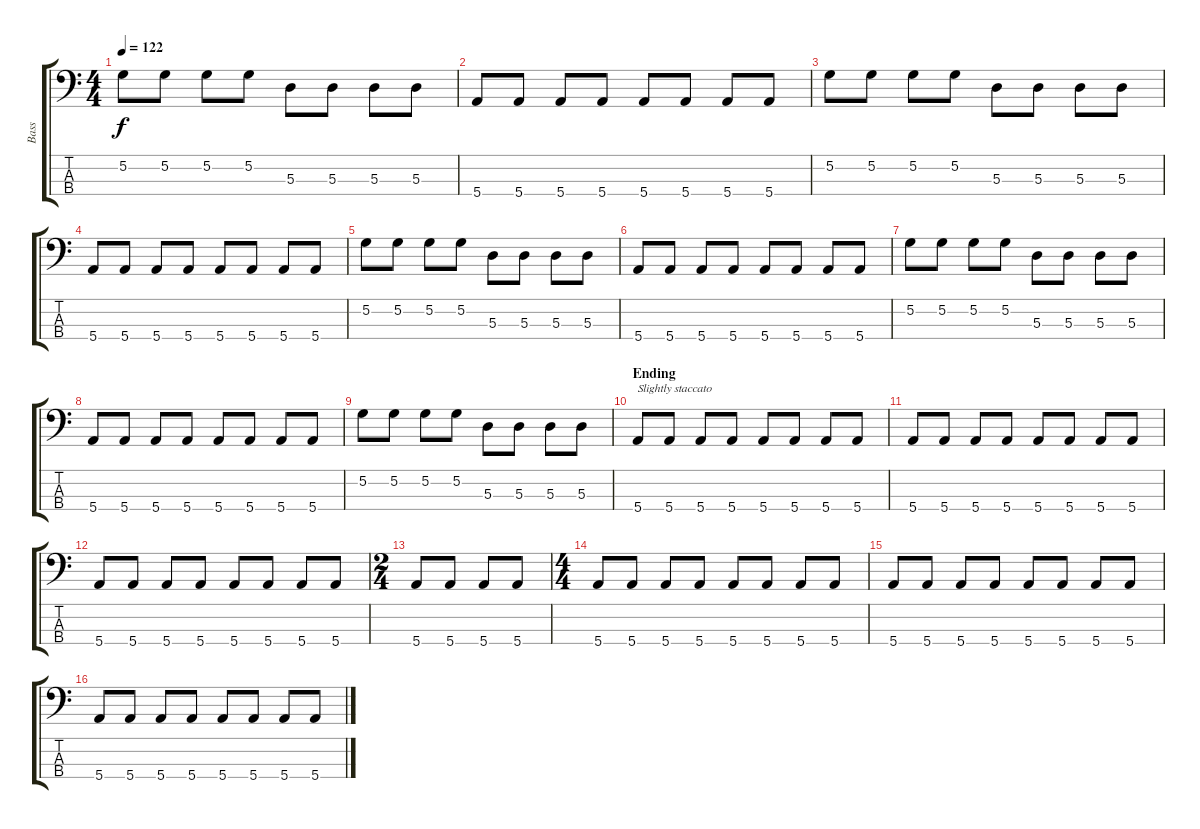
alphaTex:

\track ("Bass" "Bass") {instrument electricbasspick}
\staff {score tabs}
\tuning (G2 D2 A1 E1) {hide}
\ts (4 4)
\tempo 122
\clef f4
\ks aminor
5.2.8{dy f} 5.2.8 5.2.8 5.2.8 5.3.8 5.3.8 5.3.8 5.3.8 |
5.4.8 5.4.8 5.4.8 5.4.8 5.4.8 5.4.8 5.4.8 5.4.8 |
5.2.8 5.2.8 5.2.8 5.2.8 5.3.8 5.3.8 5.3.8 5.3.8 |
5.4.8 5.4.8 5.4.8 5.4.8 5.4.8 5.4.8 5.4.8 5.4.8 |
5.2.8 5.2.8 5.2.8 5.2.8 5.3.8 5.3.8 5.3.8 5.3.8 |
5.4.8 5.4.8 5.4.8 5.4.8 5.4.8 5.4.8 5.4.8 5.4.8 |
5.2.8 5.2.8 5.2.8 5.2.8 5.3.8 5.3.8 5.3.8 5.3.8 |
5.4.8 5.4.8 5.4.8 5.4.8 5.4.8 5.4.8 5.4.8 5.4.8 |
5.2.8 5.2.8 5.2.8 5.2.8 5.3.8 5.3.8 5.3.8 5.3.8 |
\section ("" "Ending")
5.4.8{txt "Slightly staccato"} 5.4.8 5.4.8 5.4.8 5.4.8 5.4.8 5.4.8 5.4.8 |
5.4.8 5.4.8 5.4.8 5.4.8 5.4.8 5.4.8 5.4.8 5.4.8 |
5.4.8 5.4.8 5.4.8 5.4.8 5.4.8 5.4.8 5.4.8 5.4.8 |
\ts (2 4)
5.4.8 5.4.8 5.4.8 5.4.8 |
\ts (4 4)
5.4.8 5.4.8 5.4.8 5.4.8 5.4.8 5.4.8 5.4.8 5.4.8 |
5.4.8 5.4.8 5.4.8 5.4.8 5.4.8 5.4.8 5.4.8 5.4.8 |
5.4.8 5.4.8 5.4.8 5.4.8 5.4.8 5.4.8 5.4.8 5.4.8
